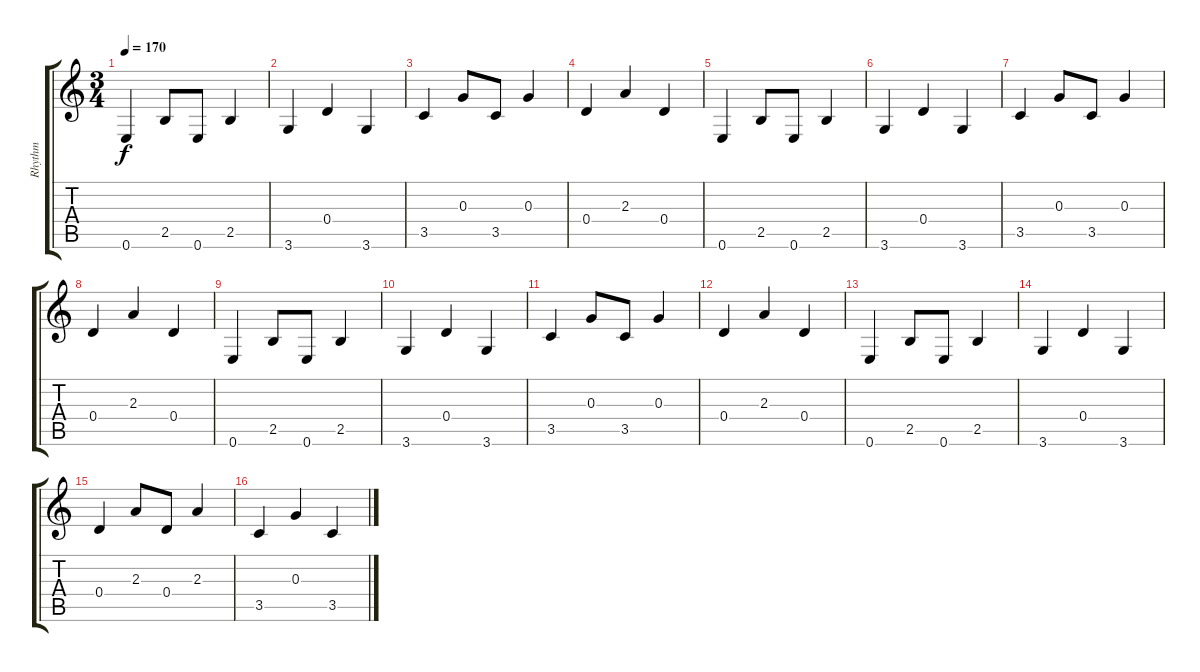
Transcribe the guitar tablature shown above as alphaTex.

\track ("Rhythm" "Rhythm") {instrument distortionguitar}
\staff {score tabs}
\tuning (E4 B3 G3 D3 A2 E2) {hide}
\ts (3 4)
\tempo 170
\clef g2
\ks c
0.6.4{dy f instrument distortionguitar} 2.5.8 0.6.8 2.5.4 |
3.6.4 0.4.4 3.6.4 |
3.5.4 0.3.8 3.5.8 0.3.4 |
0.4.4 2.3.4 0.4.4 |
0.6.4 2.5.8 0.6.8 2.5.4 |
3.6.4 0.4.4 3.6.4 |
3.5.4 0.3.8 3.5.8 0.3.4 |
0.4.4 2.3.4 0.4.4 |
0.6.4 2.5.8 0.6.8 2.5.4 |
3.6.4 0.4.4 3.6.4 |
3.5.4 0.3.8 3.5.8 0.3.4 |
0.4.4 2.3.4 0.4.4 |
0.6.4 2.5.8 0.6.8 2.5.4 |
3.6.4 0.4.4 3.6.4 |
0.4.4 2.3.8 0.4.8 2.3.4 |
3.5.4 0.3.4 3.5.4
